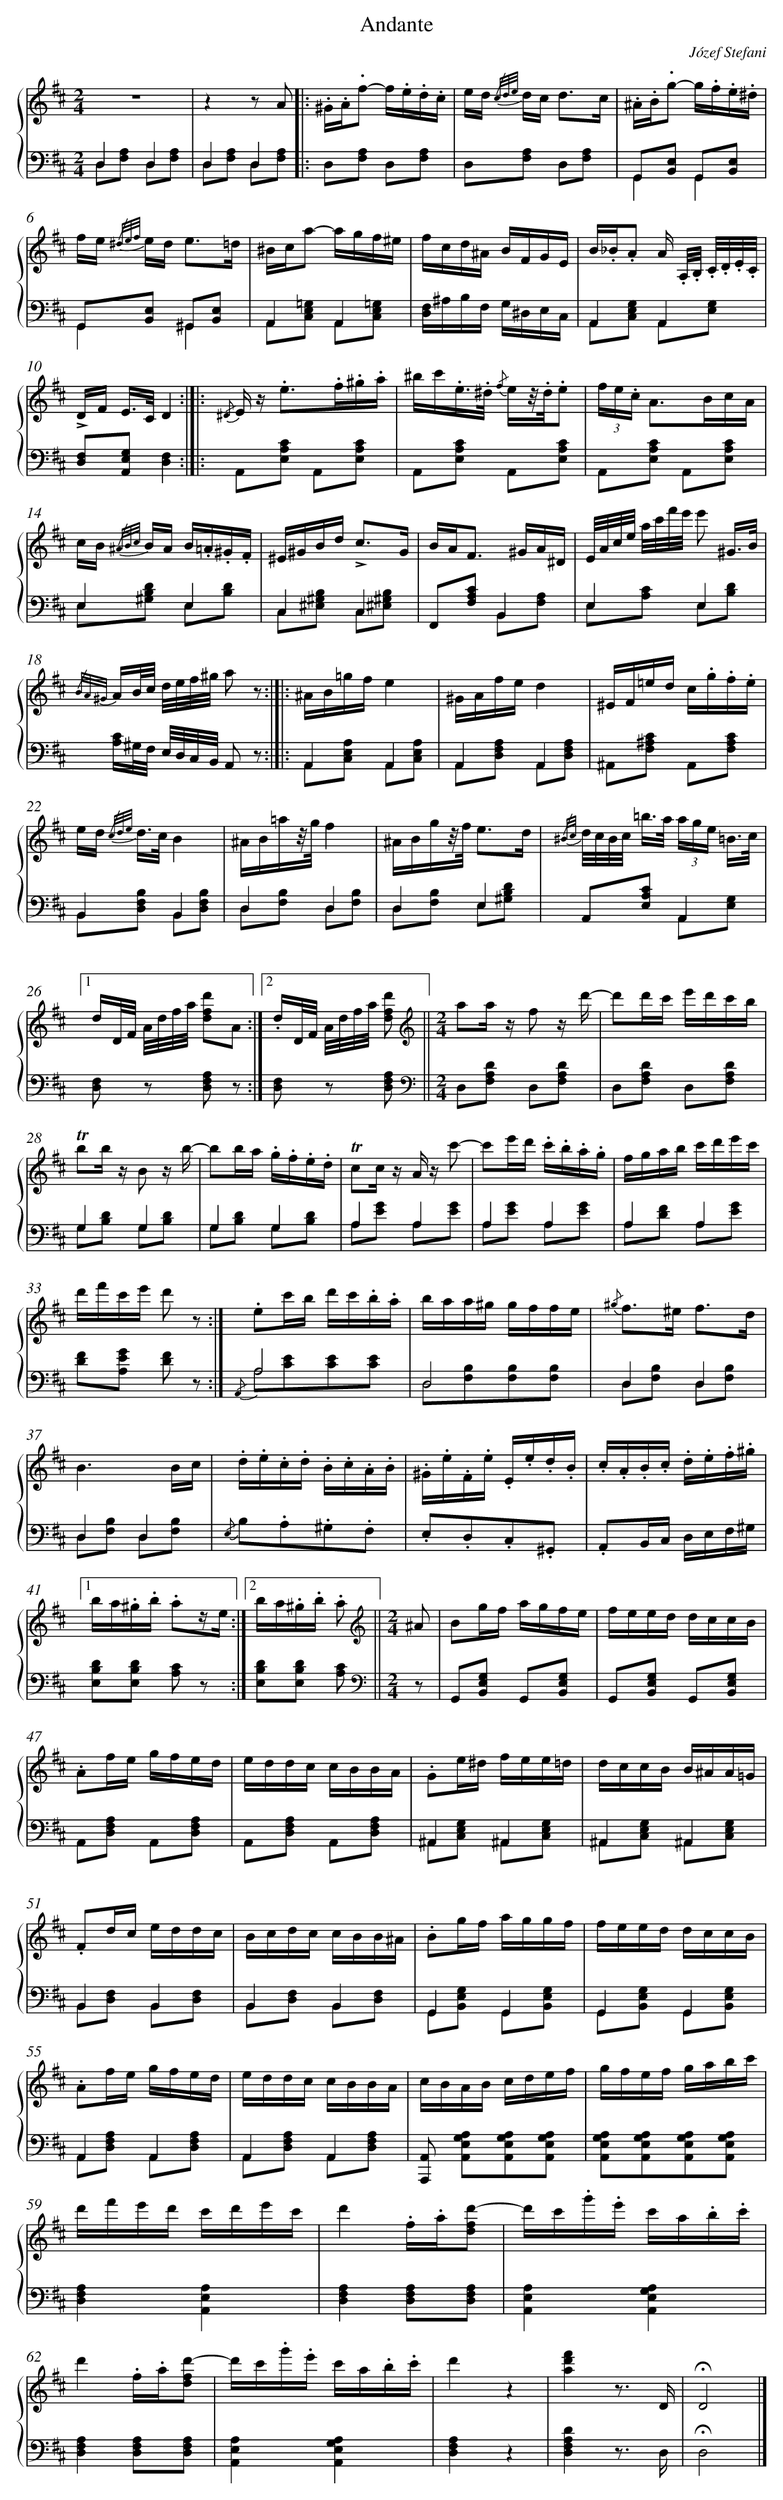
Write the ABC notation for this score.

X:1
T: Andante
C: Józef Stefani
L: 1/8
M: 2/4
%%staves {1 2}
V: 1 clef=treble
V: 2 clef=bass
K: D
[V:1] z4 |
[V:2] D,2D,2 & D,[A,F,] D,[A,F,] |
[V:1] z2z A ]|:
[V:2] D,2D,2 & D,[A,F,] D,[A,F,] ]|:
[V:1] .^G/.A/.f- f/.e/.d/.c/ |
[V:2] D,[A,F,] D,[A,F,] |
[V:1] e/d/ {/c/d/e/} d/c< dc/ |
[V:2] D,[A,F,] D,[A,F,] |
[V:1] .^A/.B/.g- g/.f/.e/.^d/ |
[V:2] G,,[E,B,,] G,,[E,B,,] & G,,2G,,2 |
[V:1] f/e/ {/^d/e/f/} e/d< e=d/ |
[V:2] G,,[E,B,,] ^G,,[E,B,,] & G,,2^G,,2 |
[V:1] ^B/c/a- a/g/f/^e/ |
[V:2] A,,2A,,2 & A,,[=G,E,C,] A,,[=G,E,C,] |
[V:1] f/c/d/^A/ B/F/G/E/ |
[V:2] [F,/D,/]^A,/B,/F,/ G,/^D,/E,/C,/ |
[V:1] B/._B/.A A/ .A,//.B,// .C//.D//.E//.C// |
[V:2] A,,2A,,2 & A,,[G,E,C,] A,,[G,E,] |
[V:1] !accent!D/F/ E/>C/D2 :|]|:
[V:2] [F,D,][G,E,A,,][F,2D,2] :|]|:
[V:1] {/^D} E/ z< .e.f/.^g/.a/ |
[V:2] A,,[CA,E,] A,,[CA,E,] |
[V:1] ^b/c'/.e/>.^d/ {/f} e/z//.d//.e |
[V:2] A,,[CA,E,] A,,[CA,E,] |
[V:1] (3f/e/.c/ A>Bc/A/ |
[V:2] A,,[CA,E,] A,,[CA,E,] |
[V:1] c/B/ {/^A/B/c/} B/A/ B/.=A/.^G/.F/ |
[V:2] E,2E,2 & E,[DB,^G,] E,[DB,] |
[V:1] ^E/^G/B/d< !accent!cG/ |
[V:2] C,2C,2 & C,[B,^G,^E,] C,[B,^G,^E,] |
[V:1] B/A<F ^G/A/^D/ |
[V:2] F,,[CA,F,]B,,2 & x x B,,[A,F,] |
[V:1] E//A//c//e// a//c'//f'//e'// e' ^G3//B// |
[V:2] E,2E,2 & E,[CA,] E,[DB,] |
[V:1] {/B/A/^G/} A/B//c// d//e//f//^g// a z :|]|:
[V:2] [C/A,/]^G,//F,// E,//D,//C,//B,,// A,, z :|]|:
[V:1] ^A/B/=g/f/e2 |
[V:2] A,,2A,,2 & A,,[A,E,C,] A,,[A,E,C,] |
[V:1] ^G/A/f/e/d2 |
[V:2] A,,2A,,2 & A,,[A,F,D,] A,,[A,F,D,] |
[V:1] ^E/F/=e/d/ c/.g/.f/.e/ |
[V:2] ^A,,[C^A,F,] A,,[CA,F,] |
[V:1] e/d/ {/c/d/e/} d/>c/B2 |
[V:2] B,,2B,,2 & B,,[B,F,D,] B,,[B,F,D,] |
[V:1] ^A/B/=a/z//g//f2 |
[V:2] D,2D,2 & D,[B,F,] D,[B,F,] |
[V:1] ^A/B/g/z//f// e3/d/ |
[V:2] D,2E,2 & D,[B,F,] E,[DB,^G,] |
[V:1] {/^B/c/} d//c//B//c/< =b/a// (3a/g/e/ =B3//c// |[1
[V:2] A,,[CA,E,]A,,2 & x x A,,[G,E,] |
[V:1] d/D//F// A//d//f//a// [d'fd]A :|][2
[V:2] [F,D,] z [A,F,D,] z :|]
[V:1] .d/D//F// A//d//f//a// [d'fd] ||
[V:2] [F,D,] z [A,F,D,] ||
[V:1]  [K:D] [K:clef=treble][M:2/4]aa/ z/ f z/ d'/- |
[V:2]  [K:D] [K:clef=bass][M:2/4]D,[DA,F,] D,[DA,F,] |
[V:1] d'd'/c'/ e'/d'/c'/b/ |
[V:2] D,[DA,F,] D,[DA,F,] |
[V:1] !trill!bb/ z/ B z/ b/- |
[V:2] G,2G,2 & G,[DB,] G,[DB,] |
[V:1] bb/a/ .g/.f/.e/.d/ |
[V:2] G,2G,2 & G,[DB,] G,[DB,] |
[V:1] !trill!cc/ z/ A/ z/ c'- |
[V:2] A,2A,2 & A,[GE] A,[GE] |
[V:1] c'e'/d'/ .c'/.b/.a/.g/ |
[V:2] A,2A,2 & A,[GE] A,[GE] |
[V:1] f/g/a/b/ c'/d'/e'/c'/ |
[V:2] A,2A,2 & A,[FD] A,[GE] |
[V:1] d'/f'/c'/e'/ d' z :|]
[V:2] [FD][GEA,] [FD] z :|]
[V:1] .ec'/b/ d'/c'/.b/.a/ |
[V:2] {/A,,}A,4 & A,[EC][EC][EC] |
[V:1] b/a/a/^g/ g/f/f/e/ |
[V:2] D,4 & D,[B,F,][B,F,][B,F,] |
[V:1] {/^g} f>^e f3/d/ |
[V:2] D,2D,2 & D,[B,F,] D,[B,F,] |
[V:1] B3B/c/ |
[V:2] D,2D,2 & D,[B,F,] D,[B,F,] |
[V:1] .d/.e/.c/.d/ .B/.c/.A/.B/ |
[V:2] {/E,} B,.A,.^G,.F, |
[V:1] .^G/.e/.F/.e/ .E/.e/.d/.B/ |
[V:2] .E,.D,.C,.^G,, |
[V:1] .c/.A/.B/.c/ .d/.e/.f/.^g/ |[1
[V:2] .A,,B,,/C,/ D,/E,/F,/^G,/ |
[V:1] b/a/.^g/.b/ .az/e/ :|][2
[V:2] [DB,E,][DB,E,] [CA,] z :|]
[V:1] b/a/.^g/.b/ .a ||
[V:2] [DB,E,][DB,E,] [CA,] ||
[V:1]  [K:D] [K:clef=treble][M:2/4]^A [I:setbarnb 45]|
[V:2]  [K:D] [K:clef=bass][M:2/4]z |
[V:1] Bg/f/ a/g/f/e/ |
[V:2] G,,[G,E,B,,] G,,[G,E,B,,] |
[V:1] f/e/e/d/ d/c/c/B/ |
[V:2] G,,[G,E,B,,] G,,[G,E,B,,] |
[V:1] .Af/e/ g/f/e/d/ |
[V:2] A,,[A,F,D,] A,,[A,F,D,] |
[V:1] e/d/d/c/ c/B/B/A/ |
[V:2] A,,[A,F,D,] A,,[A,F,D,] |
[V:1] .Ge/^d/ f/e/e/=d/ |
[V:2] ^A,,2^A,,2 & ^A,,[G,E,C,] ^A,,[G,E,C,] |
[V:1] d/c/c/B/ B/^A/A/=G/ |
[V:2] ^A,,2^A,,2 & ^A,,[G,E,C,] ^A,,[G,E,C,] |
[V:1] .Fd/c/ e/d/d/c/ |
[V:2] B,,2B,,2 & B,,[F,D,] B,,[F,D,] |
[V:1] B/c/d/c/ c/B/B/^A/ |
[V:2] B,,2B,,2 & B,,[F,D,] B,,[F,D,] |
[V:1] .Bg/f/ a/g/g/f/ |
[V:2] G,,2G,,2 & G,,[G,E,B,,] G,,[G,E,B,,] |
[V:1] f/e/e/d/ d/c/c/B/ |
[V:2] G,,2G,,2 & G,,[G,E,B,,] G,,[G,E,B,,] |
[V:1] .Af/e/ g/f/e/d/ |
[V:2] A,,2A,,2 & A,,[A,F,D,] A,,[A,F,D,] |
[V:1] e/d/d/c/ c/B/B/A/ |
[V:2] A,,2A,,2 & A,,[A,F,D,] A,,[A,F,D,] |
[V:1] c/B/A/B/ c/d/e/f/ |
[V:2] [A,,A,,,] [A,G,E,A,,][A,G,E,A,,][A,G,E,A,,] |
[V:1] g/f/e/f/ g/a/b/c'/ |
[V:2] [A,G,E,A,,][A,G,E,A,,][A,G,E,A,,][A,G,E,A,,] |
[V:1] d'/f'/e'/d'/ c'/d'/e'/c'/ |
[V:2] [A,2F,2D,2][A,2E,2A,,2] |
[V:1] d'2.f/.a/[d'-fd] |
[V:2] [A,2F,2D,2][A,F,D,][A,F,D,] |
[V:1] d'/c'/.g'/.e'/ c'/a/.b/.c'/ |
[V:2] [A,2E,2A,,2][A,2G,2E,2A,,2] |
[V:1] d'2.f/.a/[d'-fd] |
[V:2] [A,2F,2D,2][A,F,D,][A,F,D,] |
[V:1] d'/c'/.g'/.e'/ c'/a/.b/.c'/ |
[V:2] [A,2E,2A,,2][A,2G,2E,2A,,2] |
[V:1] d'2z2 |
[V:2] [A,2F,2D,2]z2 |
[V:1] [f'2d'2a2]z3/ D/ |
[V:2] [D2A,2F,2D,2]z3/ D,/ |
[V:1] !fermata!D4 |]
[V:2] !fermata!D,4 |]
